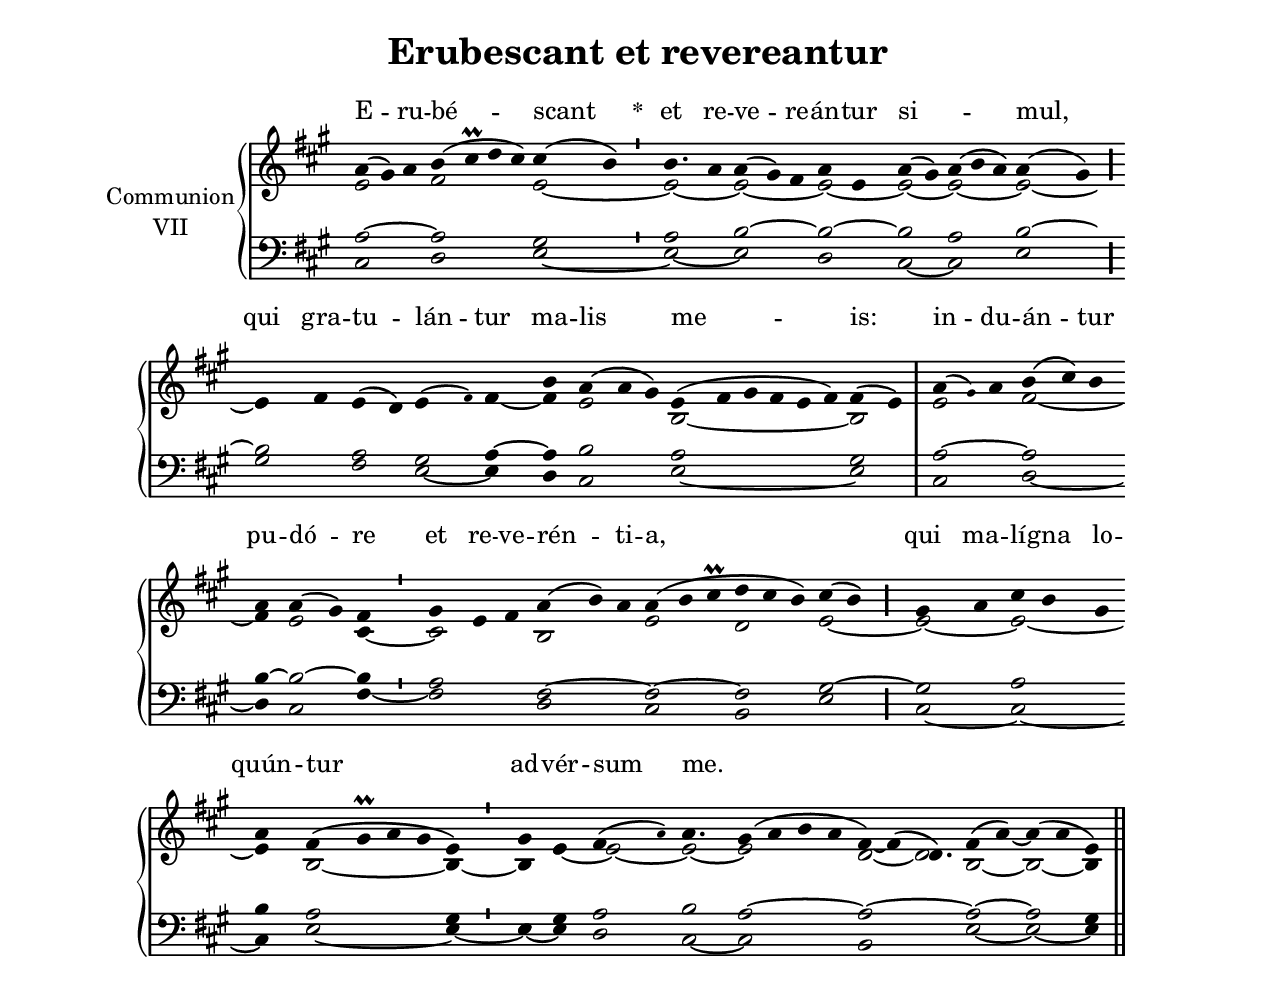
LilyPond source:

\version "2.18"
\include "gregorian.ly"
\include "noh2.ily"


%Page reference: page i.330
%(volume.page)

global = {
 \key e \mixolydian
 \cadenzaOn 
}

\header {
  title = \markup \center-column {"Erubescant et revereantur" \vspace #1 }
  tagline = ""
  composer = ""
}

\paper {
 #(include-special-characters)
  oddHeaderMarkup = \markup \fill-line {
    \line {}
    \center-column {
      \on-the-fly #first-page     " "
      \on-the-fly #not-first-page "Erubescant et revereantur"
    }
    \line { \on-the-fly #print-page-number-check-first \fromproperty #'page:page-number-string }
  }
  evenHeaderMarkup = \markup \fill-line {
    \line { \on-the-fly #print-page-number-check-first \fromproperty #'page:page-number-string }
    \center-column { "Erubescant et revereantur" }
    \line {}
  }
}

chantText = \lyricmode {
E -- ru -- bé -- scant 
\set stanza = " * " et re -- ve -- re -- án -- tur si -- _ mul, 
qui gra -- tu -- lán -- tur ma -- lis me -- is: 
in -- du -- án -- tur pu -- dó -- re et re -- ve -- rén -- ti -- a, _ 
qui ma -- lí -- gna lo -- quún -- tur ad -- vér -- sum me. _ _ _ _ }

chantMusic = {
\tieDown   a'4 ( gis'4) a'4 b'4 ( cis''\prall d''4 cis''4) cis''4 ( b'4) \divisioMinima
 b'4. a'4 a'4 ( gis'4) fis'4 a'4 e'4 a'4 ( gis'4) a'4 ( b'4 a'4) a'4 ( gis'4) \divisioMaior \forceBreak

 e'4 fis'4 e'4 ( d'4) e'4 ( \once \tweak #'font-size #-4 fis' ) fis'4 b'4 a'4 ( a'4 gis'4) e'4 ( fis'4 gis'4 fis'4 e'4 fis'4) fis'4 ( e'4) \divisioMaxima
 a'4 ( \once \tweak #'font-size #-4 gis' ) a'4 b'4 ( cis''4) b'4 \forceBreak
 a'4 a'4 ( gis'4) fis'4 \divisioMinima
 gis'4 e'4 fis'4 a'4 ( b'4) a'4 a'4 ( b'4 cis''\prall d''4 cis''4 b'4) cis''4 ( b'4) \divisioMaior
 gis'4 a'4 cis''4 b'4 gis'4 \forceBreak
 a'4 fis'4 ( gis'\prall a'4 gis'4 e'4) \divisioMinima
 gis'4 e'4 fis'4 ( \once \tweak #'font-size #-4 a' ) a'4. gis'4 ( a'4 b'4 a'4 fis'4) ~ fis'4 ( d'4.) fis'4 ( a'4) ~ a'4 ( a'4 e'4) \finalis

}

altoMusic = {
e'2*3/2 fis'2*4/2 e'2 ~ \divisioMinima
e'2*5/4 ~ e'2*3/2 ~ e'2 ~ e'2 ~ e'2*3/2 ~ e'2 ~ \divisioMaior
e'4 r2*5/2 fis'4 ~ fis'4 e'2*3/2 b2*6/2 ~ b2 \divisioMaxima
e'2*3/2 fis'2*3/2 ~ fis'4 e'2 cis'4 ~ \divisioMinima
cis'2*3/2 b2*3/2 e'2*3/2 d'2*3/2 e'2 ~ \divisioMaior
e'2 ~ e'2*3/2 ~ e'4 b2*4/2 ~ b4 ~ \divisioMinima
b4 e'4 ~ e'2 ~ e'2*3/4 ~ e'2*4/2 d'2 ~ d'2*3/4 b2 ~ b2 ~ b4 \finalis
}

tenorMusic = {
a2*3/2 ~ a2*4/2 gis2 \divisioMinima
a2*5/4 b2*3/2 ~ b2 ~ b2 a2*3/2 b2 ~ \divisioMaior
b2 a2 gis2 a4 ~ a4 b2*3/2 a2*6/2 gis2 \divisioMaxima
a2*3/2 ~ a2*3/2 b4 ~ b2 ~ b4 \divisioMinima
a2*3/2 fis2*3/2 ~ fis2*3/2 ~ fis2*3/2 gis2 ~ \divisioMaior
gis2 a2*3/2 b4 a2*4/2 gis4 \divisioMinima
e4 gis4 a2 b2*3/4 a2*4/2 ~ a2*7/4 ~ a2 ~ a2 gis4 \finalis
}

bassMusic = {
cis2*3/2 d2*4/2 e2 ~ \divisioMinima
e2*5/4 ~ e2*3/2 d2 cis2 ~ cis2*3/2 e2 \divisioMaior
gis2 fis2 e2 ~ e4 d4 cis2*3/2 e2*6/2 ~ e2 \divisioMaxima
cis2*3/2 d2*3/2 ~ d4 cis2 fis4 ~ \divisioMinima
fis2*3/2 d2*3/2 cis2*3/2 b,2*3/2 e2 \divisioMaior
cis2 ~ cis2*3/2 ~ cis4 e2*4/2 ~ e4 ~ \divisioMinima
e4 ~ e4 d2 cis2*3/4 ~ cis2*4/2 b,2*7/4 e2 ~ e2 ~ e4 \finalis
}

voiceLines = {
\voiceLineStyle


}

\score{
  <<
    \new GrandStaff <<
      \set GrandStaff.autoBeaming = ##f
      \set GrandStaff.instrumentName = \markup \center-column {
        "Communion"
        "VII"
      }
      \new Staff = up <<
        \new Voice = "chant" {
          \voiceOne \global \chantMusic
        }
        \new Voice {
          \voiceTwo \global \altoMusic
        }
      >>

      \new Staff = down <<
        \clef bass
        \new Voice {
          \voiceOne \global \tenorMusic
        }
        \new Voice {
          \voiceTwo \global \bassMusic
        }
	\new Voice {
        \voiceThree \global \voiceLines
        }
      >>
    >>
    \new Lyrics \lyricsto chant {
      \chantText
    }
  >>
  \layout{
  }
  \midi{
    \tempo 4 = 125
  }
}
